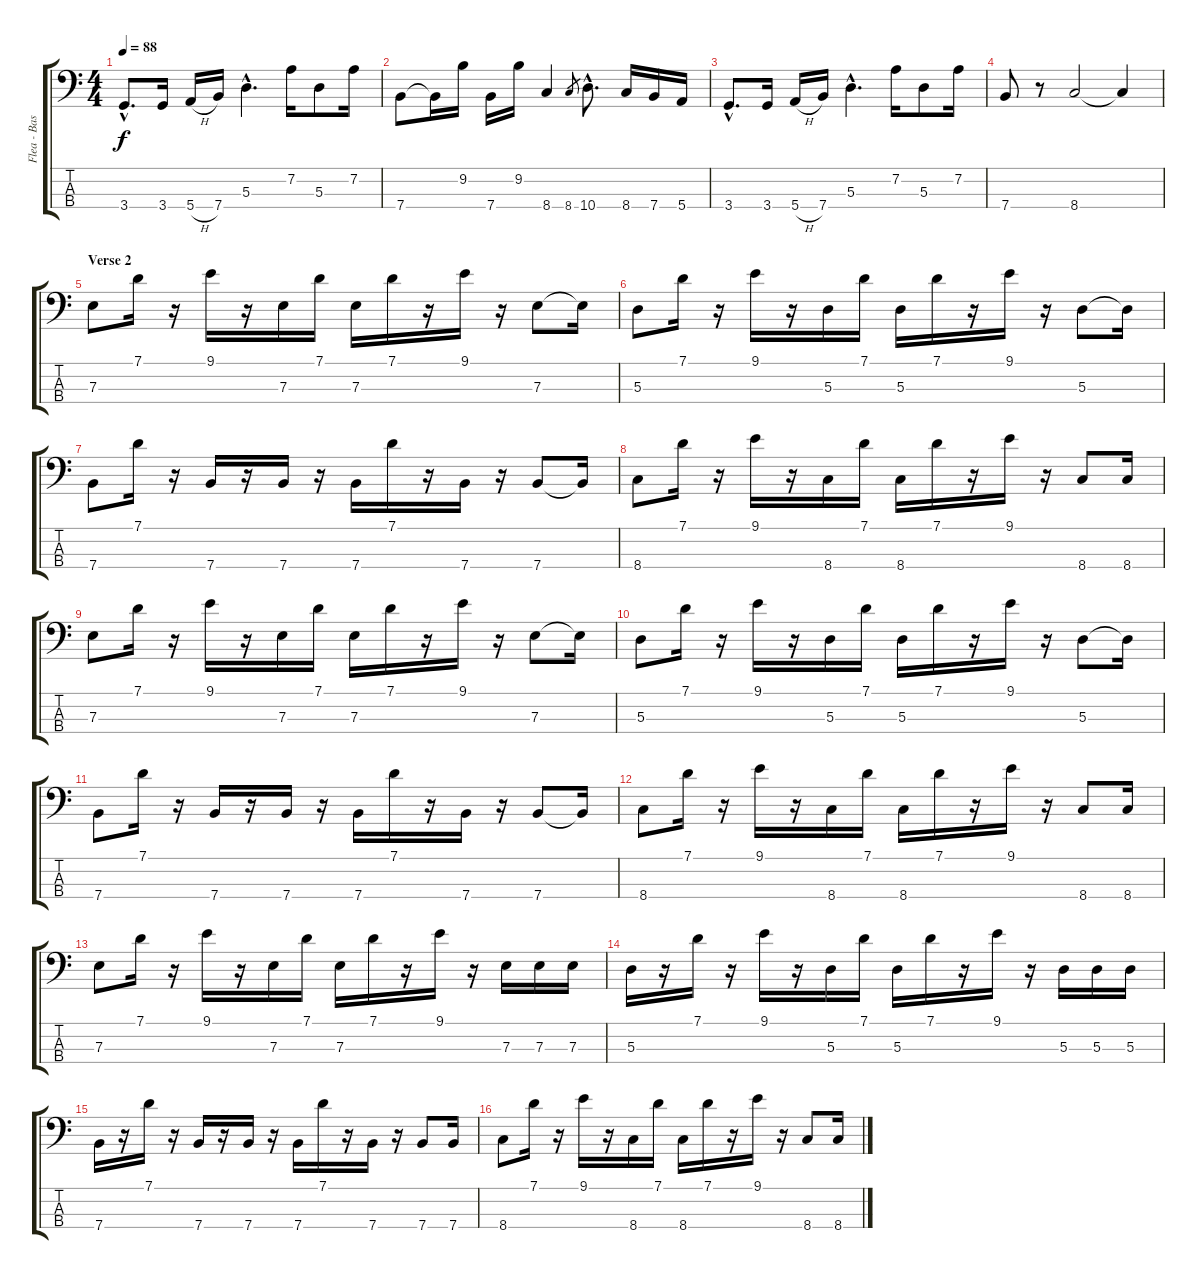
\track ("Flea - Bass" "Flea - Bas") {instrument slapbass1}
\staff {score tabs}
\tuning (G2 D2 A1 E1) {hide}
\ts (4 4)
\tempo 88
\clef f4
\ks c
3.4{hac}.8{d dy f instrument electricbassfinger} 3.4.16 5.4{h}.16 7.4.16 5.3{hac}.4{d} 7.2.16 5.3.8 7.2.16 |
7.4.8 7.4{t}.16 9.2.16 7.4.16 9.2.16 8.4.4 8.4.8{gr} 10.4{hac}.8{d} 8.4.16 7.4.16 5.4.16 |
3.4{hac}.8{d instrument electricbassfinger} 3.4.16 5.4{h}.16 7.4.16 5.3{hac}.4{d} 7.2.16 5.3.8 7.2.16 |
7.4.8 r.8 8.4.2 8.4{t}.4 |
\section ("" "Verse 2")
7.3.8{instrument slapbass1} 7.1.16 r.16 9.1.16 r.16 7.3.16 7.1.16 7.3.16 7.1.16 r.16 9.1.16 r.16 7.3.8 7.3{t}.16 |
5.3.8 7.1.16 r.16 9.1.16 r.16 5.3.16 7.1.16 5.3.16 7.1.16 r.16 9.1.16 r.16 5.3.8 5.3{t}.16 |
7.4.8 7.1.16 r.16 7.4.16 r.16 7.4.16 r.16 7.4.16 7.1.16 r.16 7.4.16 r.16 7.4.8 7.4{t}.16 |
8.4.8 7.1.16 r.16 9.1.16 r.16 8.4.16 7.1.16 8.4.16 7.1.16 r.16 9.1.16 r.16 8.4.8 8.4.16 |
7.3.8{instrument slapbass1} 7.1.16 r.16 9.1.16 r.16 7.3.16 7.1.16 7.3.16 7.1.16 r.16 9.1.16 r.16 7.3.8 7.3{t}.16 |
5.3.8 7.1.16 r.16 9.1.16 r.16 5.3.16 7.1.16 5.3.16 7.1.16 r.16 9.1.16 r.16 5.3.8 5.3{t}.16 |
7.4.8 7.1.16 r.16 7.4.16 r.16 7.4.16 r.16 7.4.16 7.1.16 r.16 7.4.16 r.16 7.4.8 7.4{t}.16 |
8.4.8 7.1.16 r.16 9.1.16 r.16 8.4.16 7.1.16 8.4.16 7.1.16 r.16 9.1.16 r.16 8.4.8 8.4.16 |
7.3.8{instrument slapbass1} 7.1.16 r.16 9.1.16 r.16 7.3.16 7.1.16 7.3.16 7.1.16 r.16 9.1.16 r.16 7.3.16 7.3.16 7.3.16 |
5.3.16 r.16 7.1.16 r.16 9.1.16 r.16 5.3.16 7.1.16 5.3.16 7.1.16 r.16 9.1.16 r.16 5.3.16 5.3.16 5.3.16 |
7.4.16 r.16 7.1.16 r.16 7.4.16 r.16 7.4.16 r.16 7.4.16 7.1.16 r.16 7.4.16 r.16 7.4.8 7.4.16 |
8.4.8 7.1.16 r.16 9.1.16 r.16 8.4.16 7.1.16 8.4.16 7.1.16 r.16 9.1.16 r.16 8.4.8 8.4.16
